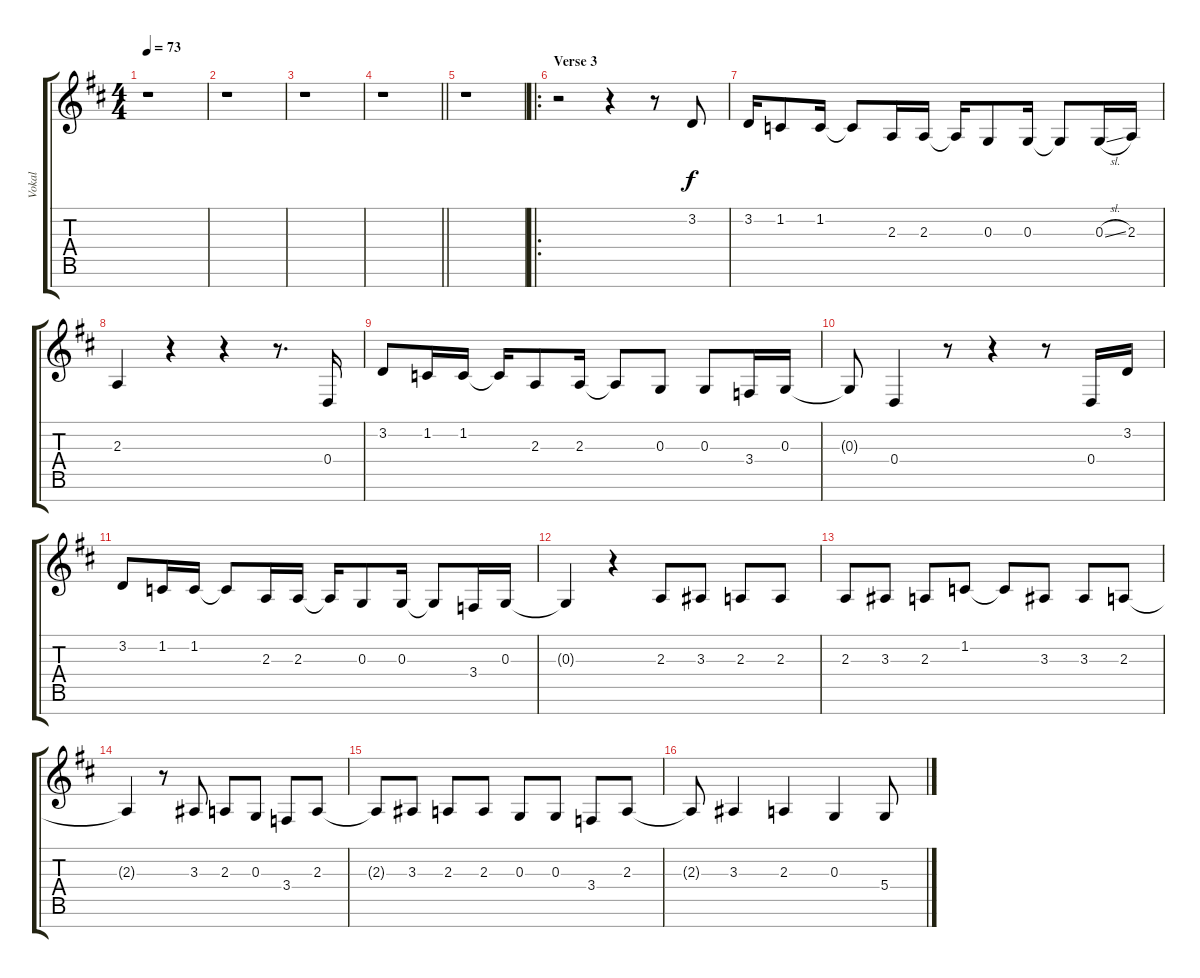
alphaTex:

\track ("Vokal" "Vokal") {instrument viola}
\staff {score tabs}
\tuning (E4 B3 G3 D3 A2 E2 B1) {hide}
\ts (4 4)
\tempo 73
\clef g2
\ks d
r.1{dy f} |
r.1 |
r.1 |
\barLineRight lightlight
r.1 |
r.1 |
\ro
\section ("" "Verse 3")
r.2 r.4 r.8 3.2.8 |
3.2.16 1.2.8 1.2.16 1.2{t}.8 2.3.16 2.3.16 2.3{t}.16 0.3.8 0.3.16 0.3{t}.8 0.3{sl}.16 2.3.16 |
2.3.4 r.4 r.4 r.8{d} 0.4.16 |
3.2.8 1.2.16 1.2.16 1.2{t}.16 2.3.8 2.3.16 2.3{t}.8 0.3.8 0.3.8 3.4.16 0.3.16 |
0.3{t}.8 0.4.4 r.8 r.4 r.8 0.4.16 3.2.16 |
3.2.8 1.2.16 1.2.16 1.2{t}.8 2.3.16 2.3.16 2.3{t}.16 0.3.8 0.3.16 0.3{t}.8 3.4.16 0.3.16 |
0.3{t}.4 r.4 2.3.8 3.3.8 2.3.8 2.3.8 |
2.3.8 3.3.8 2.3.8 1.2.8 1.2{t}.8 3.3.8 3.3.8 2.3.8 |
2.3{t}.4 r.8 3.3.8 2.3.8 0.3.8 3.4.8 2.3.8 |
2.3{t}.8 3.3.8 2.3.8 2.3.8 0.3.8 0.3.8 3.4.8 2.3.8 |
2.3{t}.8 3.3.4 2.3.4 0.3.4 5.4.8
